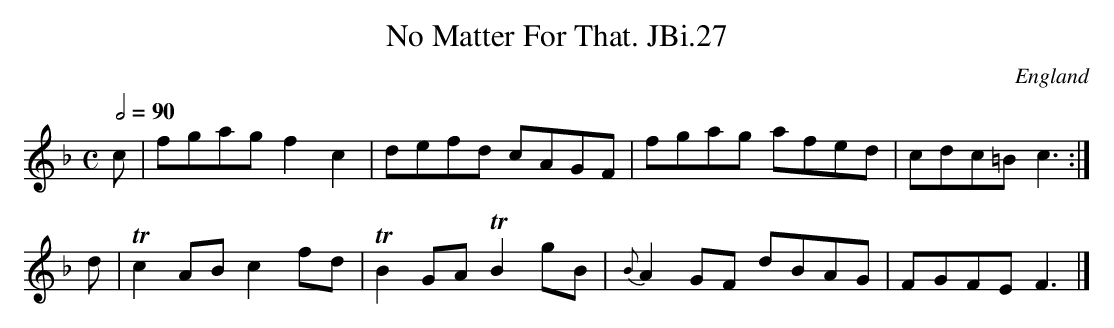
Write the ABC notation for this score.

X:1
T:No Matter For That. JBi.27
L:1/8
M:C
O:England
Q:1/2=90
K:F
c|fgagf2c2|defd cAGF|fgag afed|cdc=Bc3:|!
d|Tc2ABc2fd|TB2GATB2gB|{B}A2GF dBAG|FGFEF3|]
